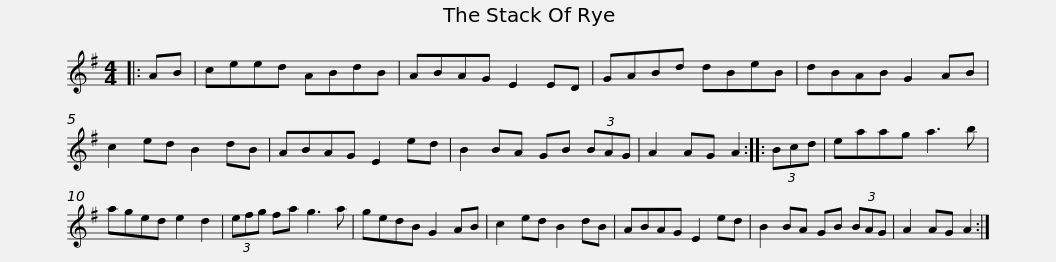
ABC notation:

X:1
L:1/8
M:4/4
I:linebreak $
K:G
V:1 treble
V:1
|: AB | ceed ABdB | ABAG E2 ED | GABd dBeB | dBAB G2 AB | %5
 c2 ed B2 dB |$ ABAG E2 ed | B2 BA GB (3BAG | A2 AG A2 :: (3Bcd | %10
 eaag a3 b | aged e2 d2 | (3efg fa g3 a |$ gedB G2 AB | c2 ed B2 dB | %15
 ABAG E2 ed | B2 BA GB (3BAG | A2 AG A2 :| %18
